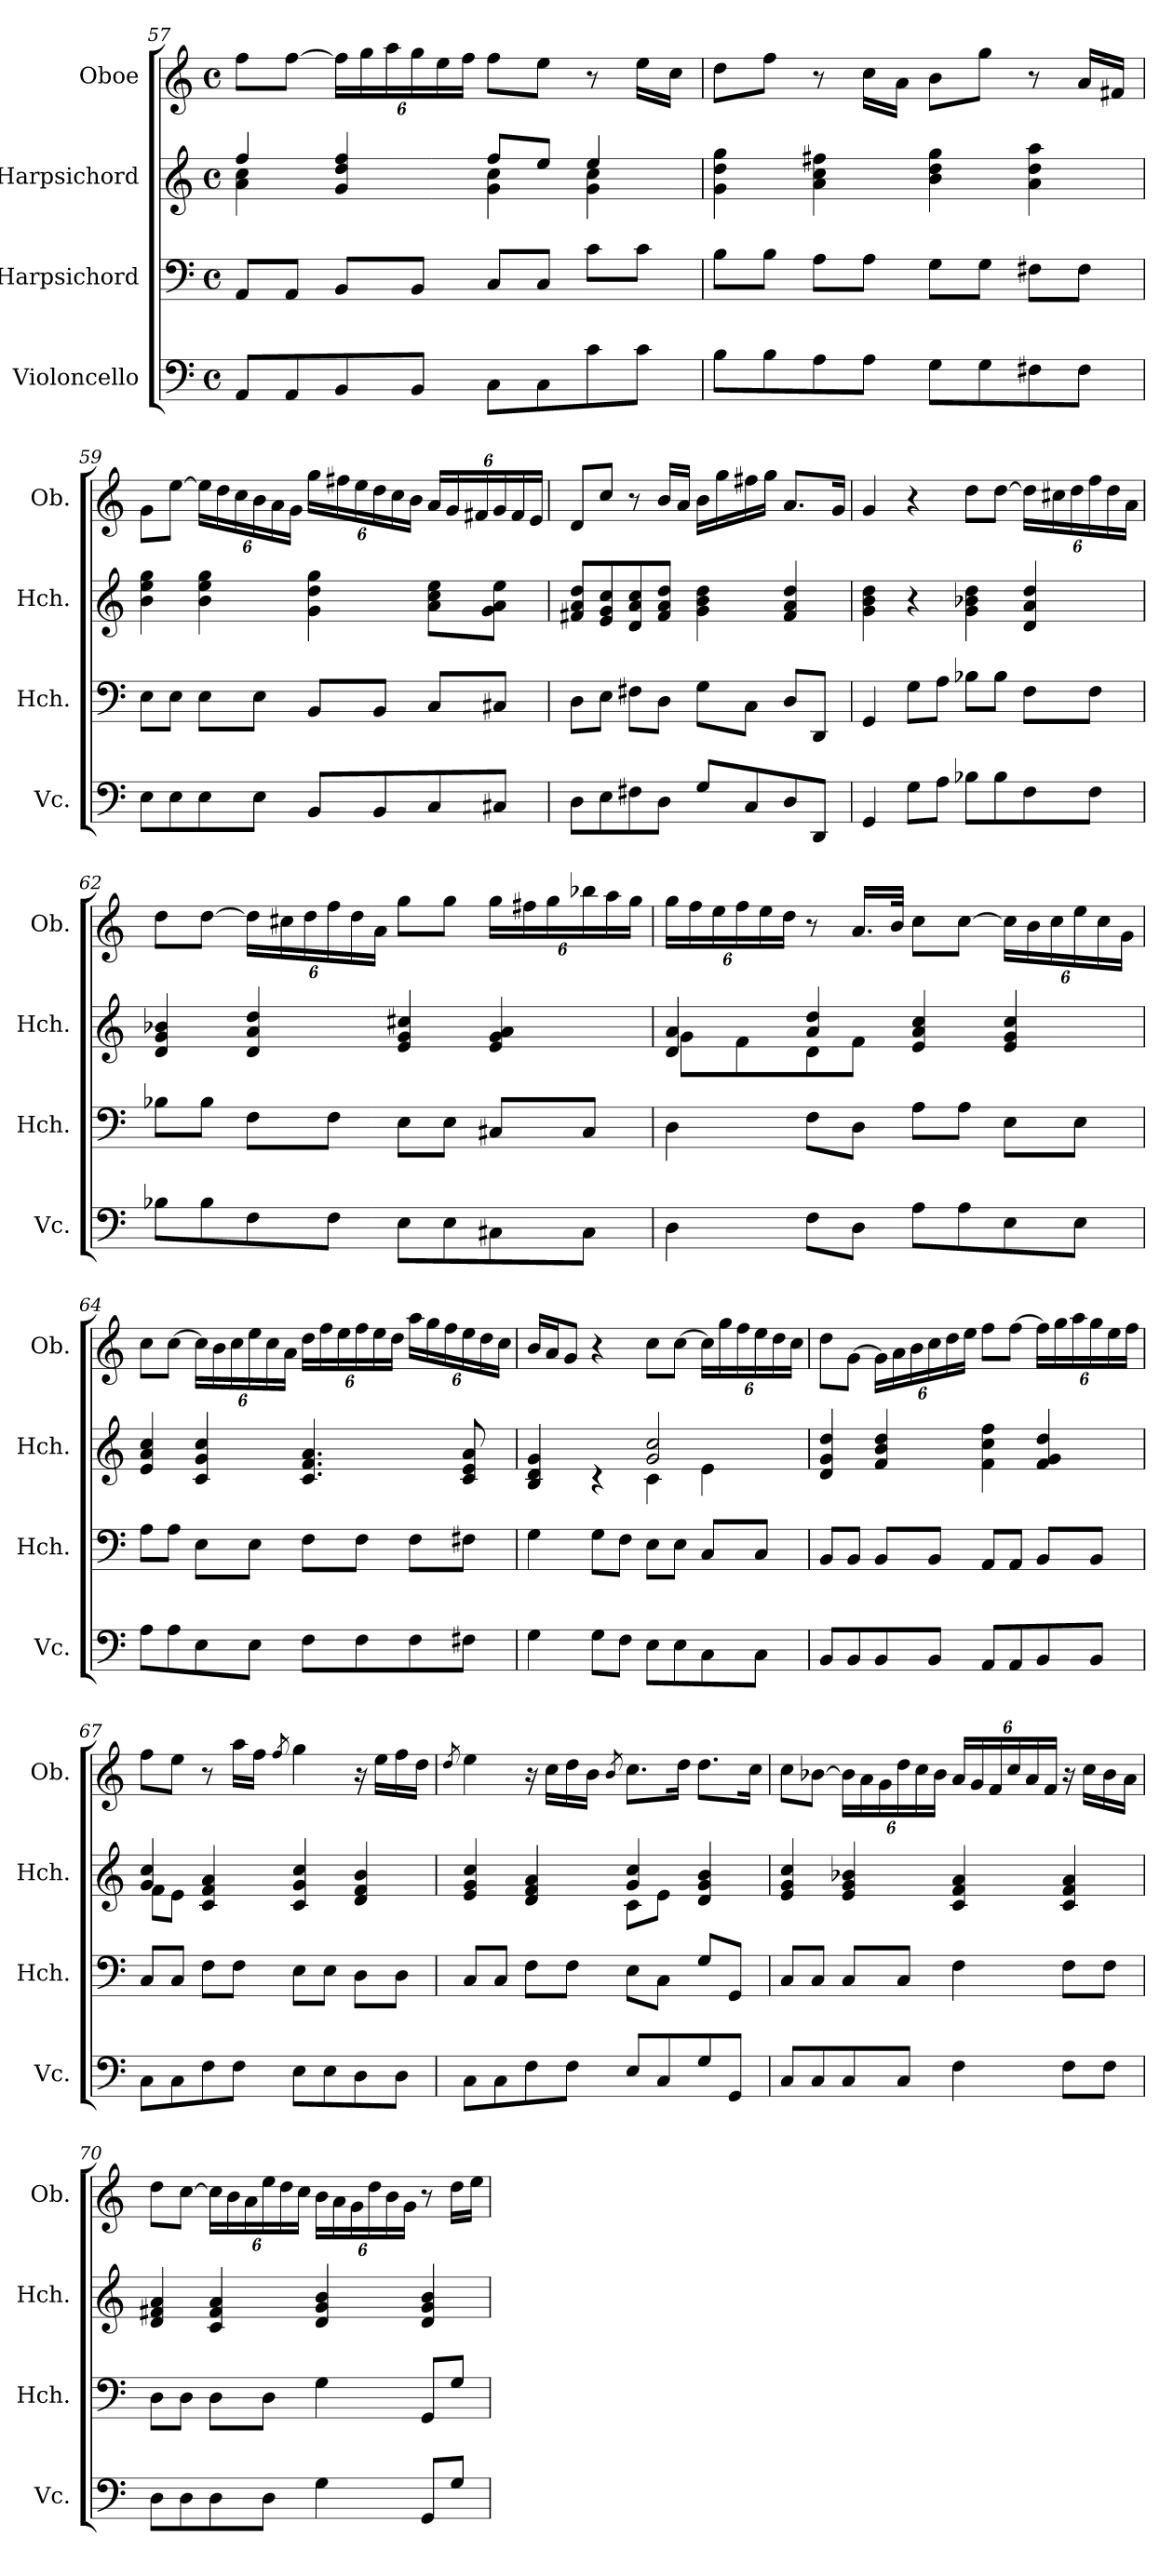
**kern	**kern	**kern	**kern
*part4	*part3	*part2	*part1
*staff4	*staff3	*staff2	*staff1
*I"Violoncello	*I"Harpsichord	*I"Harpsichord	*I"Oboe
*I'Vc.	*I'Hch.	*I'Hch.	*I'Ob.
!!LO:LB:g=z
*clefF4	*clefF4	*clefG2	*clefG2
*k[]	*k[]	*k[]	*k[]
*M4/4	*M4/4	*M4/4	*M4/4
*met(c)	*met(c)	*met(c)	*met(c)
=57	=57	=57	=57
*	*	*^	*
8AA/L	8AA/L	4ff/	4a\ 4cc\	8ff\L
8AA/	8AA/J	.	.	[8ff\J
*	*	*	*	*Xbrackettup
8BB/	8BB/L	4g/ 4dd/ 4ff/	4ryy	24ff\LL]
.	.	.	.	24gg\
.	.	.	.	24aa\
8BB/J	8BB/J	.	.	24gg\
.	.	.	.	24ee\
.	.	.	.	24ff\JJ
8C\L	8C/L	8ff/L	4g\ 4cc\	8ff\L
8C\	8C/J	8ee/J	.	8ee\J
8c\	8c\L	4ee/	4g\ 4cc\	8r
8c\J	8c\J	.	.	16ee\LL
.	.	.	.	16cc\JJ
*	*	*v	*v	*
=58	=58	=58	=58
8B\L	8B\L	4g\ 4dd\ 4gg\	8dd\L
8B\	8B\J	.	8ff\J
8A\	8A\L	4a\ 4cc\ 4ff#X\	8r
8A\J	8A\J	.	16cc\LL
.	.	.	16a\JJ
8G\L	8G\L	4b\ 4dd\ 4gg\	8b\L
8G\	8G\J	.	8gg\J
8F#X\	8F#X\L	4a\ 4dd\ 4aa\	8r
8F#\J	8F#\J	.	16a/LL
.	.	.	16f#X/JJ
!!LO:LB:g=z
=59	=59	=59	=59
8E\L	8E\L	4b\ 4ee\ 4gg\	8g\L
8E\	8E\J	.	[8ee\J
8E\	8E\L	4b\ 4ee\ 4gg\	24ee\LL]
.	.	.	24dd\
.	.	.	24cc\
8E\J	8E\J	.	24b\
.	.	.	24a\
.	.	.	24g\JJ
8BB/L	8BB/L	4g\ 4dd\ 4gg\	24gg\LL
.	.	.	24ff#X\
.	.	.	24ee\
8BB/	8BB/J	.	24dd\
.	.	.	24cc\
.	.	.	24b\JJ
8C/	8C/L	8a\ 8cc\ 8ee\L	24a/LL
.	.	.	24g/
.	.	.	24f#X/
8C#X/J	8C#X/J	8g\ 8a\ 8ee\J	24g/
.	.	.	24f#/
.	.	.	24e/JJ
=60	=60	=60	=60
8D\L	8D\L	8f#X/ 8a/ 8dd/L	8d/L
8E\	8E\J	8e/ 8g/ 8cc/	8cc/J
8F#X\	8F#X\L	8d/ 8a/ 8cc/	8r
8D\J	8D\J	8f#/ 8a/ 8dd/J	16b/LL
.	.	.	16a/JJ
8G/L	8G\L	4g\ 4b\ 4dd\	16b\LL
.	.	.	16gg\
8C/	8C\J	.	16ff#X\
.	.	.	16gg\JJ
8D/	8D/L	4f#/ 4a/ 4dd/	8.a/L
8DD/J	8DD/J	.	.
.	.	.	16g/Jk
!!LO:PB:g=z
=61	=61	=61	=61
4GG/	4GG/	4g\ 4b\ 4dd\	4g/
8G\L	8G\L	4r	4r
8A\J	8A\J	.	.
8B-X\L	8B-X\L	4g\ 4b-X\ 4dd\	8dd\L
8B-\	8B-\J	.	[8dd\J
8F\	8F\L	4d/ 4a/ 4dd/	24dd\LL]
.	.	.	24cc#X\
.	.	.	24dd\
8F\J	8F\J	.	24ff\
.	.	.	24dd\
.	.	.	24a\JJ
=62	=62	=62	=62
8B-X\L	8B-X\L	4d/ 4g/ 4b-X/	8dd\L
8B-\	8B-\J	.	[8dd\J
8F\	8F\L	4d/ 4a/ 4dd/	24dd\LL]
.	.	.	24cc#X\
.	.	.	24dd\
8F\J	8F\J	.	24ff\
.	.	.	24dd\
.	.	.	24a\JJ
8E\L	8E\L	4e/ 4g/ 4cc#X/	8gg\L
8E\	8E\J	.	8gg\J
8C#X\	8C#X/L	4e/ 4g/ 4a/	24gg\LL
.	.	.	24ff#X\
.	.	.	24gg\
8C#\J	8C#/J	.	24bb-X\
.	.	.	24aa\
.	.	.	24gg\JJ
!!LO:LB:g=z
=63	=63	=63	=63
*	*	*^	*
4D\	4D\	4d/ 4a/	8g\L	24gg\LL
.	.	.	.	24ff\
.	.	.	.	24ee\
.	.	.	8f\	24ff\
.	.	.	.	24ee\
.	.	.	.	24dd\JJ
8F\L	8F\L	4a/ 4dd/	8d\	8r
8D\J	8D\J	.	8f\J	16.a/LL
.	.	.	.	32b/JJk
8A\L	8A\L	4e/ 4a/ 4cc/	2ryy	8cc\L
8A\	8A\J	.	.	[8cc\J
8E\	8E\L	4e/ 4g/ 4cc/	.	24cc\LL]
.	.	.	.	24b\
.	.	.	.	24cc\
8E\J	8E\J	.	.	24ee\
.	.	.	.	24cc\
.	.	.	.	24g\JJ
*	*	*v	*v	*
=64	=64	=64	=64
8A\L	8A\L	4e/ 4a/ 4cc/	8cc\L
8A\	8A\J	.	[8cc\J
8E\	8E\L	4c/ 4g/ 4cc/	24cc\LL]
.	.	.	24b\
.	.	.	24cc\
8E\J	8E\J	.	24ee\
.	.	.	24cc\
.	.	.	24a\JJ
8F\L	8F\L	4.c/ 4.f/ 4.a/	24dd\LL
.	.	.	24ff\
.	.	.	24ee\
8F\	8F\J	.	24ff\
.	.	.	24ee\
.	.	.	24dd\JJ
8F\	8F\L	.	24aa\LL
.	.	.	24gg\
.	.	.	24ff\
8F#X\J	8F#X\J	8c/ 8e/ 8a/	24ee\
.	.	.	24dd\
.	.	.	24cc\JJ
!!LO:LB:g=z
=65	=65	=65	=65
*	*	*^	*
4G\	4G\	4B/ 4d/ 4g/	2ryy	16b/LL
.	.	.	.	16a/J
.	.	.	.	8g/J
8G\L	8G\L	4rc	.	4r
8F\J	8F\J	.	.	.
8E\L	8E\L	2g/ 2cc/	4c\	8cc\L
8E\	8E\J	.	.	[8cc\J
8C\	8C/L	.	4e\	24cc\LL]
.	.	.	.	24gg\
.	.	.	.	24ff\
8C\J	8C/J	.	.	24ee\
.	.	.	.	24dd\
.	.	.	.	24cc\JJ
*	*	*v	*v	*
=66	=66	=66	=66
8BB/L	8BB/L	4d/ 4g/ 4dd/	8dd\L
8BB/	8BB/J	.	[8g\J
8BB/	8BB/L	4f/ 4b/ 4dd/	24g\LL]
.	.	.	24a\
.	.	.	24b\
8BB/J	8BB/J	.	24cc\
.	.	.	24dd\
.	.	.	24ee\JJ
8AA/L	8AA/L	4f\ 4cc\ 4ff\	8ff\L
8AA/	8AA/J	.	[8ff\J
8BB/	8BB/L	4f/ 4g/ 4dd/	24ff\LL]
.	.	.	24gg\
.	.	.	24aa\
8BB/J	8BB/J	.	24gg\
.	.	.	24ee\
.	.	.	24ff\JJ
=67	=67	=67	=67
*	*	*^	*
8C\L	8C/L	4g/ 4cc/	8f\L	8ff\L
8C\	8C/J	.	8e\J	8ee\J
8F\	8F\L	4c/ 4f/ 4a/	2.ryy	8r
8F\J	8F\J	.	.	16aa\LL
.	.	.	.	16ff\JJ
.	.	.	.	8qff/
8E\L	8E\L	4c/ 4g/ 4cc/	.	4gg\
8E\	8E\J	.	.	.
8D\	8D\L	4d/ 4f/ 4b/	.	16r
.	.	.	.	16ee\LL
8D\J	8D\J	.	.	16ff\
.	.	.	.	16dd\JJ
!!LO:LB:g=z
=68	=68	=68	=68	=68
.	.	.	.	8qdd/
8C\L	8C/L	4e/ 4g/ 4cc/	2ryy	4ee\
8C\	8C/J	.	.	.
8F\	8F\L	4d/ 4f/ 4a/	.	16r
.	.	.	.	16cc\LL
8F\J	8F\J	.	.	16dd\
.	.	.	.	16b\JJ
.	.	.	.	8qb/
8E/L	8E\L	4g/ 4cc/	8c\L	8.cc\L
8C/	8C\J	.	8e\J	.
.	.	.	.	16dd\Jk
8G/	8G/L	4d/ 4g/ 4b/	4ryy	8.dd\L
8GG/J	8GG/J	.	.	.
.	.	.	.	16cc\Jk
*	*	*v	*v	*
=69	=69	=69	=69
8C/L	8C/L	4e/ 4g/ 4cc/	8cc\L
8C/	8C/J	.	[8b-X\J
8C/	8C/L	4e/ 4g/ 4b-X/	24b-\LL]
.	.	.	24a\
.	.	.	24g\
8C/J	8C/J	.	24dd\
.	.	.	24cc\
.	.	.	24b-\JJ
4F\	4F\	4c/ 4f/ 4a/	24a/LL
.	.	.	24g/
.	.	.	24f/
.	.	.	24cc/
.	.	.	24a/
.	.	.	24f/JJ
8F\L	8F\L	4c/ 4f/ 4a/	16r
.	.	.	16cc\LL
8F\J	8F\J	.	16b-\
.	.	.	16a\JJ
!!LO:PB:g=z
=70	=70	=70	=70
8D\L	8D\L	4d/ 4f#X/ 4a/	8dd\L
8D\	8D\J	.	[8cc\J
8D\	8D\L	4c/ 4f#/ 4a/	24cc\LL]
.	.	.	24b\
.	.	.	24a\
8D\J	8D\J	.	24ee\
.	.	.	24dd\
.	.	.	24cc\JJ
4G\	4G\	4d/ 4g/ 4b/	24b\LL
.	.	.	24a\
.	.	.	24g\
.	.	.	24dd\
.	.	.	24b\
.	.	.	24g\JJ
8GG/L	8GG/L	4d/ 4g/ 4b/	8r
8G/J	8G/J	.	16dd\LL
.	.	.	16ee\JJ
=	=	=	=
*-	*-	*-	*-
